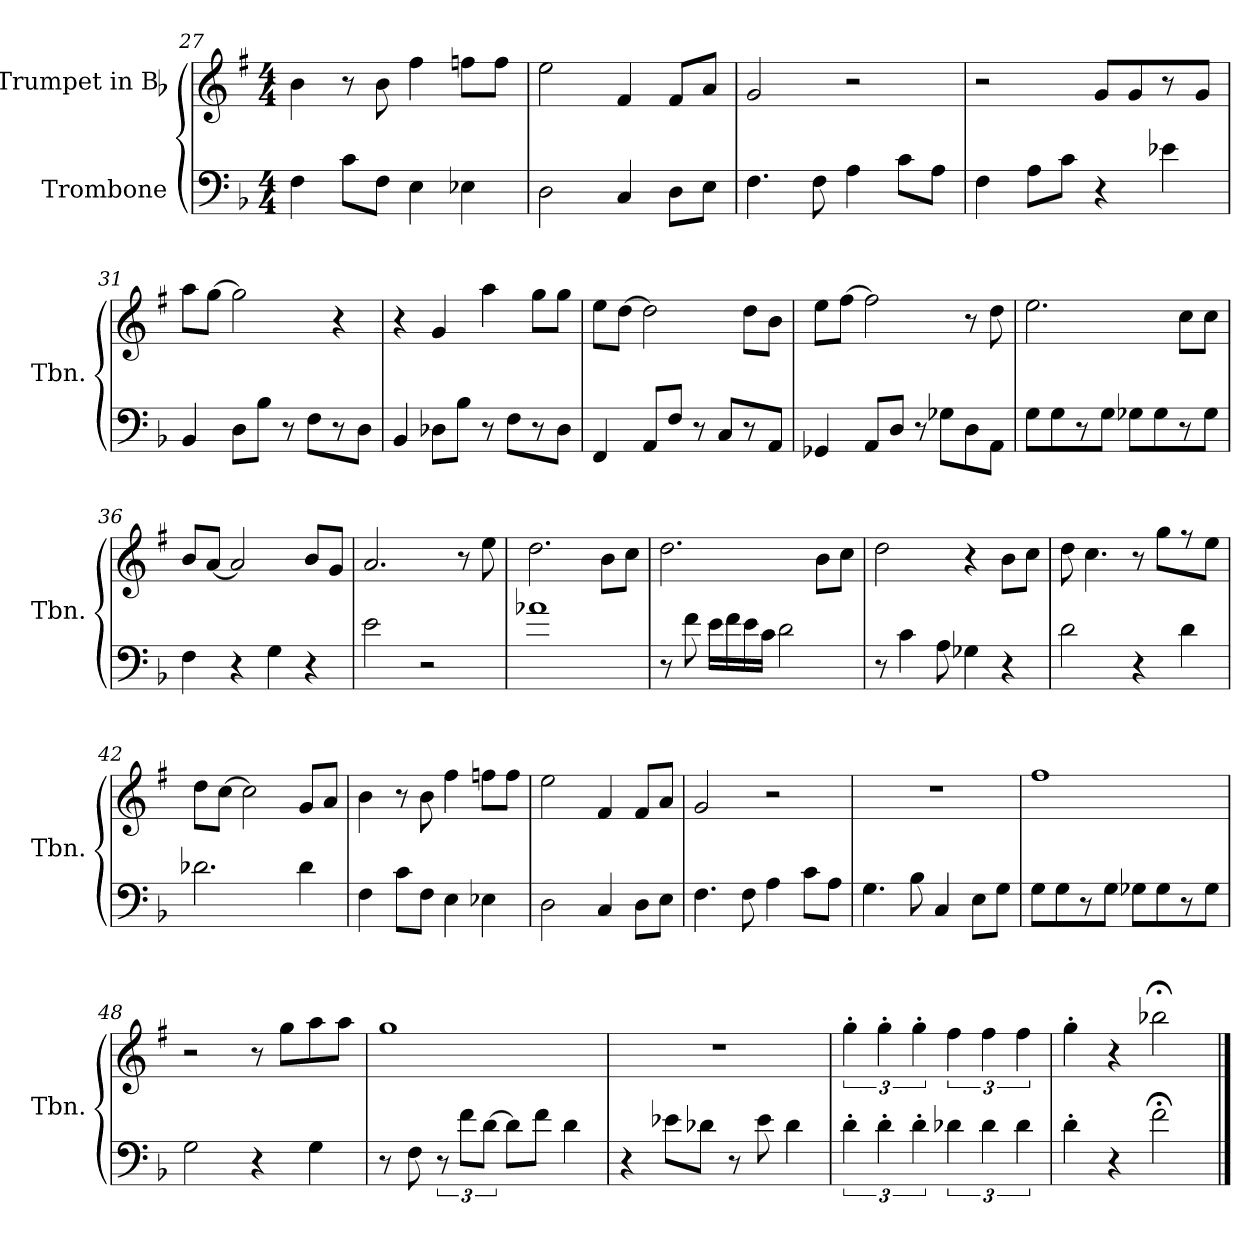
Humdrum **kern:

**kern	**kern
*part2	*part1
*staff2	*staff1
*I"Trombone	*I"Trumpet in Bb
*I'Tbn.	*
*clefF4	*clefG2
*	*ITrd1c2
*k[b-]	*k[b-]
*M4/4	*M4/4
=27	=27
4F\	4a\
8c\L	8r
8F\J	8a\
4E\	4ee\
4E-X\	8ee-X\L
.	8ee-\J
=28	=28
2D\	2dd\
4C/	4e/
8D\L	8e/L
8E\J	8g/J
!!LO:LB:g=z
=29	=29
4.F\	2f/
8F\	.
4A\	2r
8c\L	.
8A\J	.
=30	=30
4F\	2r
8A\L	.
8c\J	.
4r	8f/L
.	8f/
4e-X\	8r
.	8f/J
=31	=31
4BB-/	8gg\L
.	[8ff\J
8D\L	2ff\]
8B-\J	.
8r	.
8F\L	.
8r	4r
8D\J	.
=32	=32
4BB-/	4r
8D-X\L	4f/
8B-\J	.
8r	4gg\
8F\L	.
8r	8ff\L
8D-\J	8ff\J
!!LO:LB:g=z
=33	=33
4FF/	8dd\L
.	[8cc\J
8AA/L	2cc\]
8F/J	.
8r	.
8C/L	.
8r	8cc\L
8AA/J	8a\J
=34	=34
4GG-X/	8dd\L
.	[8ee\J
8AA/L	2ee\]
8D/J	.
8r	.
8G-X\L	.
8D\	8r
8AA\J	8cc\
=35	=35
8G\L	2.dd\
8G\	.
8r	.
8G\J	.
8G-X\L	.
8G-\	.
8r	8b-\L
8G-\J	8b-\J
=36	=36
4F\	8a/L
.	[8g/J
4r	2g/]
4G\	.
4r	8a/L
.	8f/J
!!LO:PB:g=z
=37	=37
2e\	2.g/
2r	.
.	8r
.	8dd\
=38	=38
1a-X	2.cc\
.	8a\L
.	8b-\J
=39	=39
8r	2.cc\
8f\	.
16e\LL	.
16f\	.
16e\	.
16c\JJ	.
2d\	.
.	8a\L
.	8b-\J
=40	=40
8r	2cc\
4c\	.
8A\	.
4G-X\	4r
4r	8a\L
.	8b-\J
=41	=41
2d\	8cc\
.	4.b-\
4r	8r
.	8ff\L
4d\	8r
.	8dd\J
!!LO:PB:g=z
=42	=42
2.d-X\	8cc\L
.	[8b-\J
.	2b-\]
4d-\	8f/L
.	8g/J
=43	=43
4F\	4a\
8c\L	8r
8F\J	8a\
4E\	4ee\
4E-X\	8ee-X\L
.	8ee-\J
=44	=44
2D\	2dd\
4C/	4e/
8D\L	8e/L
8E\J	8g/J
=45	=45
4.F\	2f/
8F\	.
4A\	2r
8c\L	.
8A\J	.
=46	=46
4.G\	1r
8B-\	.
4C/	.
8E\L	.
8G\J	.
!!LO:LB:g=z
=47	=47
8G\L	1ee
8G\	.
8r	.
8G\J	.
8G-X\L	.
8G-\	.
8r	.
8G-\J	.
=48	=48
2G\	2r
4r	8r
.	8ff\L
4G\	8gg\
.	8gg\J
=49	=49
8r	1ff
8F\	.
12r	.
12f\L	.
[12d\J	.
8d\L]	.
8f\J	.
4d\	.
=50	=50
4r	1r
8e-X\L	.
8d-X\J	.
8r	.
8e-\	.
4d-\	.
!!LO:LB:g=z
=51	=51
6d'\	6ff'\
6d'\	6ff'\
6d'\	6ff'\
6d-X\	6ee\
6d-\	6ee\
6d-\	6ee\
=52	=52
4d'\	4ff'\
4r	4r
2f;<\	2aa-X;<\
==	==
*-	*-
